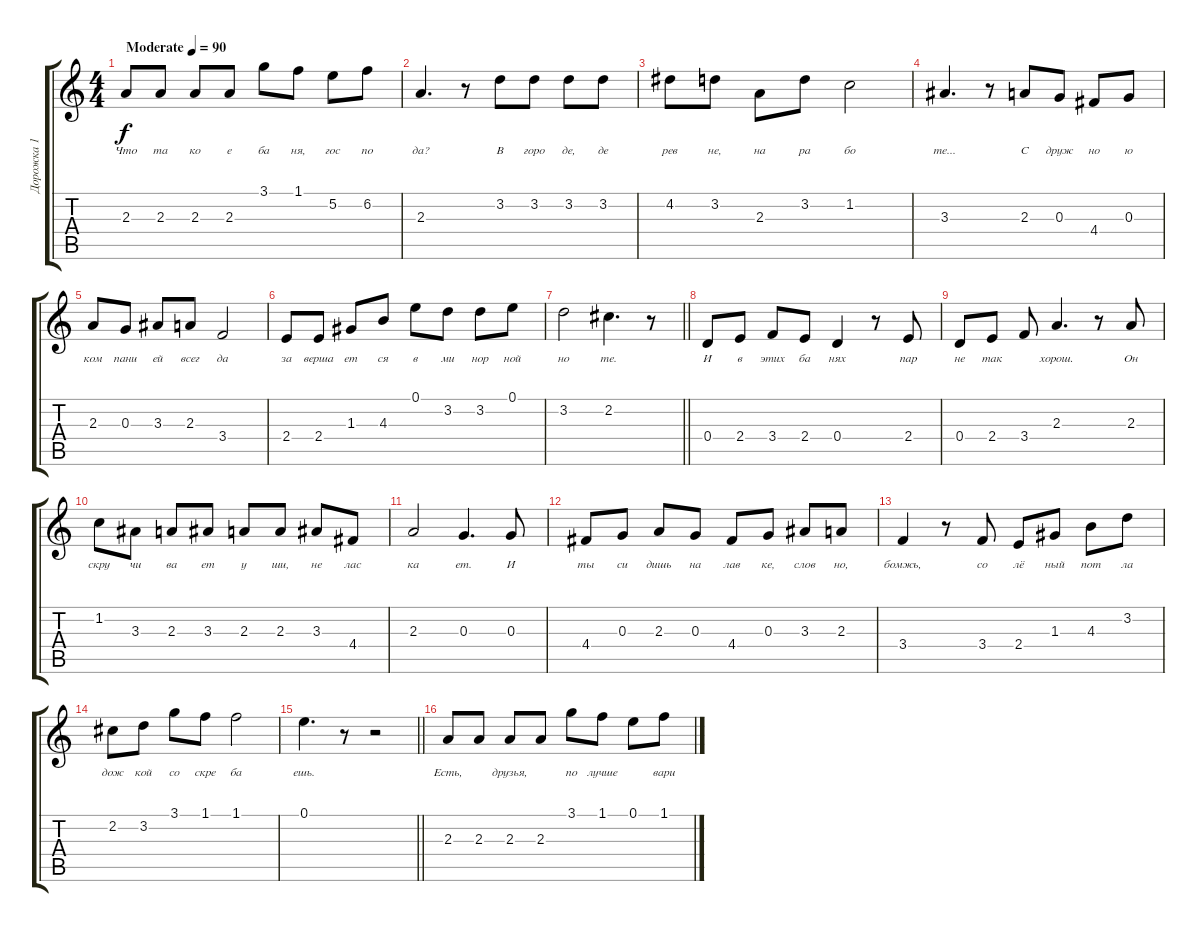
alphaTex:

\track ("Дорожка 1" "Дорожка 1") {instrument acousticguitarsteel}
\staff {score tabs}
\tuning (E4 B3 G3 D3 A2 E2) {hide}
\ts (4 4)
\tempo (90 "Moderate")
\clef g2
\ks c
2.3.8{lyrics (0 "Что") lyrics (1 "") lyrics (2 "") lyrics (3 "") lyrics (4 "") dy f instrument acousticguitarsteel} 2.3.8{lyrics (0 "та") lyrics (1 "") lyrics (2 "") lyrics (3 "") lyrics (4 "")} 2.3.8{lyrics (0 "ко") lyrics (1 "") lyrics (2 "") lyrics (3 "") lyrics (4 "")} 2.3.8{lyrics (0 "е") lyrics (1 "") lyrics (2 "") lyrics (3 "") lyrics (4 "")} 3.1.8{lyrics (0 "ба") lyrics (1 "") lyrics (2 "") lyrics (3 "") lyrics (4 "")} 1.1.8{lyrics (0 "ня,") lyrics (1 "") lyrics (2 "") lyrics (3 "") lyrics (4 "")} 5.2.8{lyrics (0 "гос") lyrics (1 "") lyrics (2 "") lyrics (3 "") lyrics (4 "")} 6.2.8{lyrics (0 "по") lyrics (1 "") lyrics (2 "") lyrics (3 "") lyrics (4 "")} |
2.3.4{d lyrics (0 "да?") lyrics (1 "") lyrics (2 "") lyrics (3 "") lyrics (4 "")} r.8 3.2.8{lyrics (0 "В") lyrics (1 "") lyrics (2 "") lyrics (3 "") lyrics (4 "")} 3.2.8{lyrics (0 "горо") lyrics (1 "") lyrics (2 "") lyrics (3 "") lyrics (4 "")} 3.2.8{lyrics (0 "де,") lyrics (1 "") lyrics (2 "") lyrics (3 "") lyrics (4 "")} 3.2.8{lyrics (0 "де") lyrics (1 "") lyrics (2 "") lyrics (3 "") lyrics (4 "")} |
4.2.8{lyrics (0 "рев") lyrics (1 "") lyrics (2 "") lyrics (3 "") lyrics (4 "")} 3.2.8{lyrics (0 "не,") lyrics (1 "") lyrics (2 "") lyrics (3 "") lyrics (4 "")} 2.3.8{lyrics (0 "на") lyrics (1 "") lyrics (2 "") lyrics (3 "") lyrics (4 "")} 3.2.8{lyrics (0 "ра") lyrics (1 "") lyrics (2 "") lyrics (3 "") lyrics (4 "")} 1.2.2{lyrics (0 "бо") lyrics (1 "") lyrics (2 "") lyrics (3 "") lyrics (4 "")} |
3.3.4{d lyrics (0 "те...") lyrics (1 "") lyrics (2 "") lyrics (3 "") lyrics (4 "")} r.8 2.3.8{lyrics (0 "С") lyrics (1 "") lyrics (2 "") lyrics (3 "") lyrics (4 "")} 0.3.8{lyrics (0 "друж") lyrics (1 "") lyrics (2 "") lyrics (3 "") lyrics (4 "")} 4.4.8{lyrics (0 "но") lyrics (1 "") lyrics (2 "") lyrics (3 "") lyrics (4 "")} 0.3.8{lyrics (0 "ю") lyrics (1 "") lyrics (2 "") lyrics (3 "") lyrics (4 "")} |
2.3.8{lyrics (0 "ком") lyrics (1 "") lyrics (2 "") lyrics (3 "") lyrics (4 "")} 0.3.8{lyrics (0 "пани") lyrics (1 "") lyrics (2 "") lyrics (3 "") lyrics (4 "")} 3.3.8{lyrics (0 "ей") lyrics (1 "") lyrics (2 "") lyrics (3 "") lyrics (4 "")} 2.3.8{lyrics (0 "всег") lyrics (1 "") lyrics (2 "") lyrics (3 "") lyrics (4 "")} 3.4.2{lyrics (0 "да") lyrics (1 "") lyrics (2 "") lyrics (3 "") lyrics (4 "")} |
2.4.8{lyrics (0 "за") lyrics (1 "") lyrics (2 "") lyrics (3 "") lyrics (4 "")} 2.4.8{lyrics (0 "верша") lyrics (1 "") lyrics (2 "") lyrics (3 "") lyrics (4 "")} 1.3.8{lyrics (0 "ет") lyrics (1 "") lyrics (2 "") lyrics (3 "") lyrics (4 "")} 4.3.8{lyrics (0 "ся") lyrics (1 "") lyrics (2 "") lyrics (3 "") lyrics (4 "")} 0.1.8{lyrics (0 "в") lyrics (1 "") lyrics (2 "") lyrics (3 "") lyrics (4 "")} 3.2.8{lyrics (0 "ми") lyrics (1 "") lyrics (2 "") lyrics (3 "") lyrics (4 "")} 3.2.8{lyrics (0 "нор") lyrics (1 "") lyrics (2 "") lyrics (3 "") lyrics (4 "")} 0.1.8{lyrics (0 "ной") lyrics (1 "") lyrics (2 "") lyrics (3 "") lyrics (4 "")} |
\barLineRight lightlight
3.2.2{lyrics (0 "но") lyrics (1 "") lyrics (2 "") lyrics (3 "") lyrics (4 "")} 2.2.4{d lyrics (0 "те.") lyrics (1 "") lyrics (2 "") lyrics (3 "") lyrics (4 "")} r.8 |
0.4.8{lyrics (0 "И") lyrics (1 "") lyrics (2 "") lyrics (3 "") lyrics (4 "")} 2.4.8{lyrics (0 "в") lyrics (1 "") lyrics (2 "") lyrics (3 "") lyrics (4 "")} 3.4.8{lyrics (0 "этих") lyrics (1 "") lyrics (2 "") lyrics (3 "") lyrics (4 "")} 2.4.8{lyrics (0 "ба") lyrics (1 "") lyrics (2 "") lyrics (3 "") lyrics (4 "")} 0.4.4{lyrics (0 "нях") lyrics (1 "") lyrics (2 "") lyrics (3 "") lyrics (4 "")} r.8 2.4.8{lyrics (0 "пар") lyrics (1 "") lyrics (2 "") lyrics (3 "") lyrics (4 "")} |
0.4.8{lyrics (0 "не") lyrics (1 "") lyrics (2 "") lyrics (3 "") lyrics (4 "")} 2.4.8{lyrics (0 "так") lyrics (1 "") lyrics (2 "") lyrics (3 "") lyrics (4 "")} 3.4.8{lyrics (0 "") lyrics (1 "") lyrics (2 "") lyrics (3 "") lyrics (4 "")} 2.3.4{d lyrics (0 "хорош.") lyrics (1 "") lyrics (2 "") lyrics (3 "") lyrics (4 "")} r.8 2.3.8{lyrics (0 "Он") lyrics (1 "") lyrics (2 "") lyrics (3 "") lyrics (4 "")} |
1.2.8{lyrics (0 "скру") lyrics (1 "") lyrics (2 "") lyrics (3 "") lyrics (4 "")} 3.3.8{lyrics (0 "чи") lyrics (1 "") lyrics (2 "") lyrics (3 "") lyrics (4 "")} 2.3.8{lyrics (0 "ва") lyrics (1 "") lyrics (2 "") lyrics (3 "") lyrics (4 "")} 3.3.8{lyrics (0 "ет") lyrics (1 "") lyrics (2 "") lyrics (3 "") lyrics (4 "")} 2.3.8{lyrics (0 "у") lyrics (1 "") lyrics (2 "") lyrics (3 "") lyrics (4 "")} 2.3.8{lyrics (0 "ши,") lyrics (1 "") lyrics (2 "") lyrics (3 "") lyrics (4 "")} 3.3.8{lyrics (0 "не") lyrics (1 "") lyrics (2 "") lyrics (3 "") lyrics (4 "")} 4.4.8{lyrics (0 "лас") lyrics (1 "") lyrics (2 "") lyrics (3 "") lyrics (4 "")} |
2.3.2{lyrics (0 "ка") lyrics (1 "") lyrics (2 "") lyrics (3 "") lyrics (4 "")} 0.3.4{d lyrics (0 "ет.") lyrics (1 "") lyrics (2 "") lyrics (3 "") lyrics (4 "")} 0.3.8{lyrics (0 "И") lyrics (1 "") lyrics (2 "") lyrics (3 "") lyrics (4 "")} |
4.4.8{lyrics (0 "ты") lyrics (1 "") lyrics (2 "") lyrics (3 "") lyrics (4 "")} 0.3.8{lyrics (0 "си") lyrics (1 "") lyrics (2 "") lyrics (3 "") lyrics (4 "")} 2.3.8{lyrics (0 "дишь") lyrics (1 "") lyrics (2 "") lyrics (3 "") lyrics (4 "")} 0.3.8{lyrics (0 "на") lyrics (1 "") lyrics (2 "") lyrics (3 "") lyrics (4 "")} 4.4.8{lyrics (0 "лав") lyrics (1 "") lyrics (2 "") lyrics (3 "") lyrics (4 "")} 0.3.8{lyrics (0 "ке,") lyrics (1 "") lyrics (2 "") lyrics (3 "") lyrics (4 "")} 3.3.8{lyrics (0 "слов") lyrics (1 "") lyrics (2 "") lyrics (3 "") lyrics (4 "")} 2.3.8{lyrics (0 "но,") lyrics (1 "") lyrics (2 "") lyrics (3 "") lyrics (4 "")} |
3.4.4{lyrics (0 "бомжь,") lyrics (1 "") lyrics (2 "") lyrics (3 "") lyrics (4 "")} r.8 3.4.8{lyrics (0 "со") lyrics (1 "") lyrics (2 "") lyrics (3 "") lyrics (4 "")} 2.4.8{lyrics (0 "лё") lyrics (1 "") lyrics (2 "") lyrics (3 "") lyrics (4 "")} 1.3.8{lyrics (0 "ный") lyrics (1 "") lyrics (2 "") lyrics (3 "") lyrics (4 "")} 4.3.8{lyrics (0 "пот") lyrics (1 "") lyrics (2 "") lyrics (3 "") lyrics (4 "")} 3.2.8{lyrics (0 "ла") lyrics (1 "") lyrics (2 "") lyrics (3 "") lyrics (4 "")} |
2.2.8{lyrics (0 "дож") lyrics (1 "") lyrics (2 "") lyrics (3 "") lyrics (4 "")} 3.2.8{lyrics (0 "кой") lyrics (1 "") lyrics (2 "") lyrics (3 "") lyrics (4 "")} 3.1.8{lyrics (0 "со") lyrics (1 "") lyrics (2 "") lyrics (3 "") lyrics (4 "")} 1.1.8{lyrics (0 "скре") lyrics (1 "") lyrics (2 "") lyrics (3 "") lyrics (4 "")} 1.1.2{lyrics (0 "ба") lyrics (1 "") lyrics (2 "") lyrics (3 "") lyrics (4 "")} |
\barLineRight lightlight
0.1.4{d lyrics (0 "ешь.") lyrics (1 "") lyrics (2 "") lyrics (3 "") lyrics (4 "")} r.8 r.2 |
2.3.8{lyrics (0 "Есть,") lyrics (1 "") lyrics (2 "") lyrics (3 "") lyrics (4 "")} 2.3.8{lyrics (0 "") lyrics (1 "") lyrics (2 "") lyrics (3 "") lyrics (4 "")} 2.3.8{lyrics (0 "друзья,") lyrics (1 "") lyrics (2 "") lyrics (3 "") lyrics (4 "")} 2.3.8{lyrics (0 "") lyrics (1 "") lyrics (2 "") lyrics (3 "") lyrics (4 "")} 3.1.8{lyrics (0 "по") lyrics (1 "") lyrics (2 "") lyrics (3 "") lyrics (4 "")} 1.1.8{lyrics (0 "лучше") lyrics (1 "") lyrics (2 "") lyrics (3 "") lyrics (4 "")} 0.1.8{lyrics (0 "") lyrics (1 "") lyrics (2 "") lyrics (3 "") lyrics (4 "")} 1.1.8{lyrics (0 "вари") lyrics (1 "") lyrics (2 "") lyrics (3 "") lyrics (4 "")}
